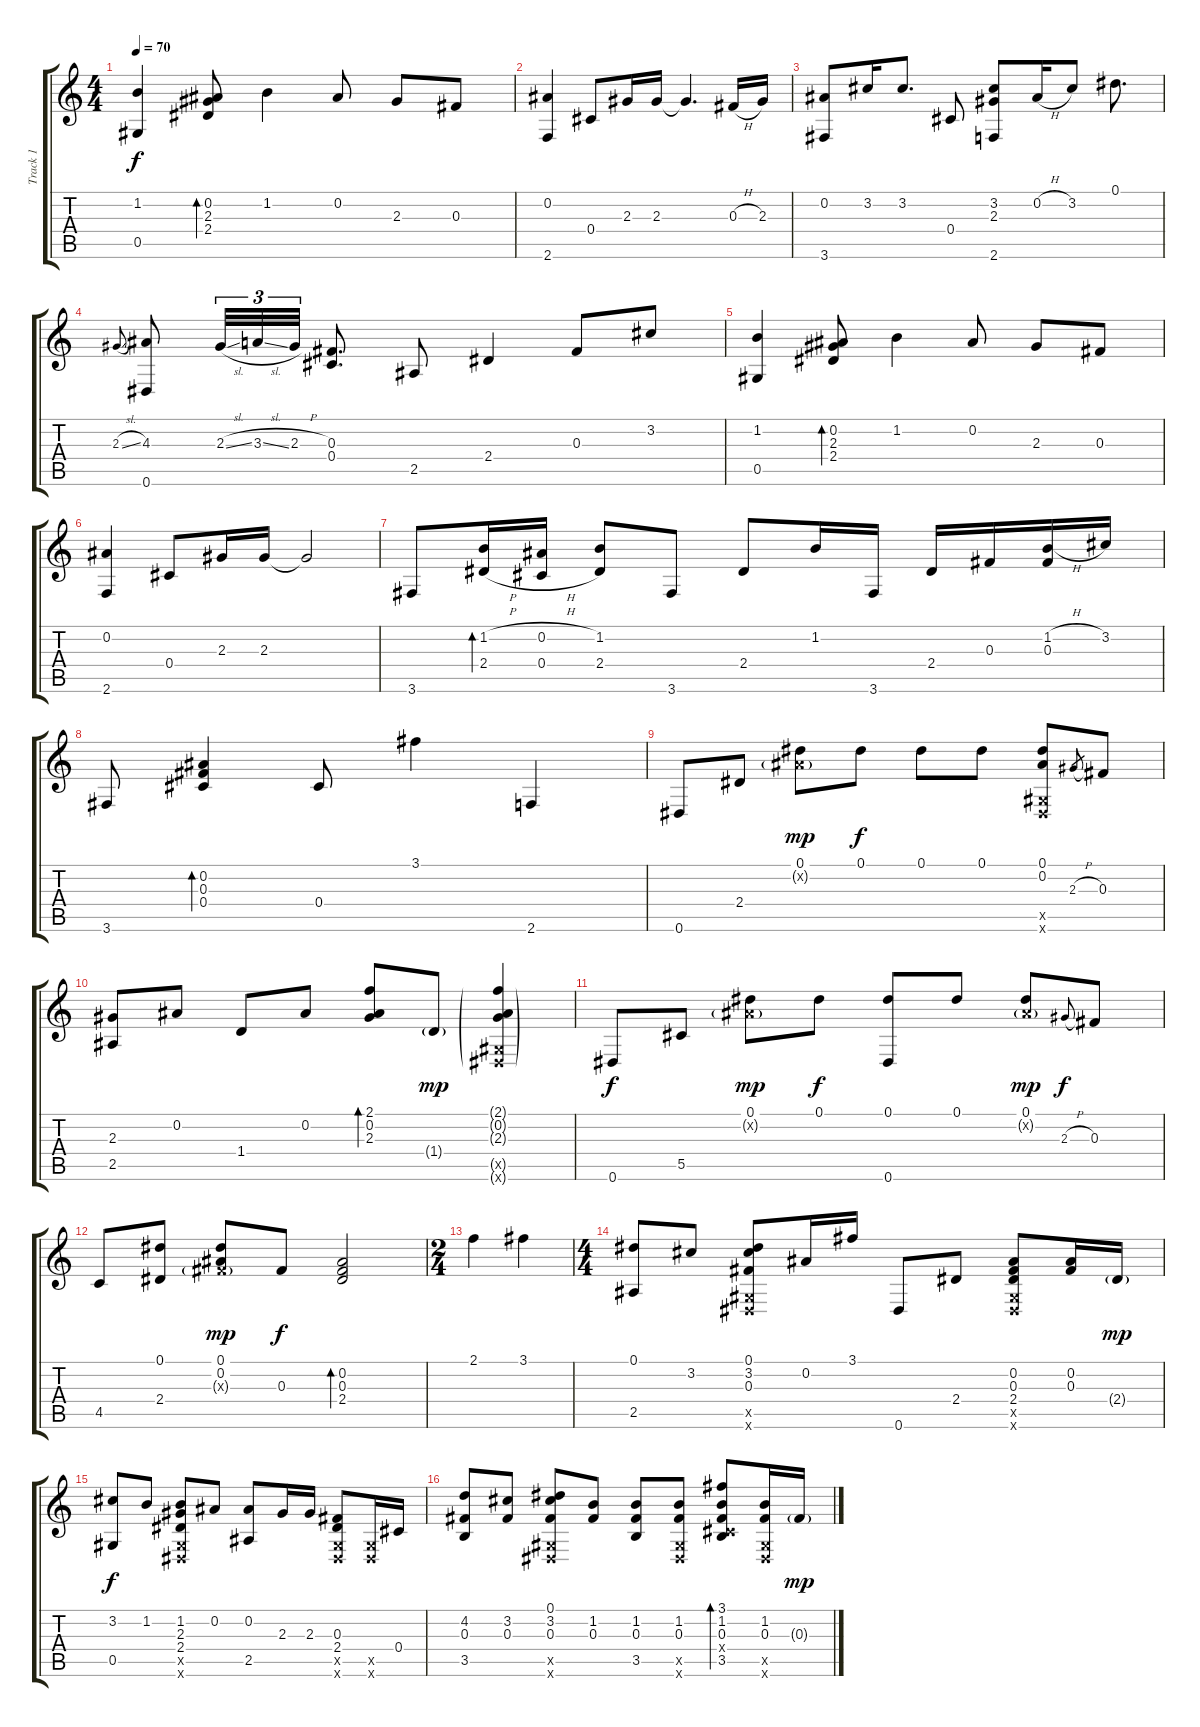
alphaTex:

\track ("Track 1" "Track 1") {instrument acousticguitarsteel}
\staff {score tabs}
\tuning (Eb4 Bb3 Gb3 Db3 Ab2 Eb2) {hide}
\ts (4 4)
\tempo 70
\clef g2
\ks c
(1.2 0.5).4{dy f} (0.2 2.3 2.4).8{bd 120} 1.2.4 0.2.8 2.3.8 0.3.8 |
(0.2 2.6).4 0.4.8 2.3.16 2.3.16 2.3{t}.4{d} 0.3{h}.16 2.3.16 |
(0.2 3.6).8 3.2.16 3.2.8{d} 0.4.8 (3.2 2.3 2.6).8 0.2{h}.16 3.2.8 0.1.8{d} |
2.3{sl}.8{gr onbeat} (4.3 0.6).8 2.3{sl}.32{tu (3 2)} 3.3{sl}.32{tu (3 2)} 2.3{h}.32{tu (3 2)} (0.3 0.4).8{d} 2.5.8 2.4.4 0.3.8 3.2.8 |
(1.2 0.5).4 (0.2 2.3 2.4).8{bd 120} 1.2.4 0.2.8 2.3.8 0.3.8 |
(0.2 2.6).4 0.4.8 2.3.16 2.3.16 2.3{t}.2 |
3.6.8 (1.2{h} 2.4{h}).16{bd 120} (0.2{h} 0.4{h}).16 (1.2 2.4).8 3.6.8 2.4.8 1.2.16 3.6.16 2.4.16 0.3.16 (1.2{h} 0.3).16 3.2.16 |
3.6.8 (0.2 0.3 0.4).4{bd 120} 0.4.8 3.1.4 2.6.4 |
0.6.8 2.4.8 (0.1 0.2{g x}).8{dy mp} 0.1.8{dy f} 0.1.8 0.1.8 (0.1 0.2 0.5{x} 0.6{x}).8 2.3{h}.8{gr} 0.3.8 |
(2.3 2.5).8 0.2.8 1.4.8 0.2.8 (2.1 0.2 2.3).8{bd 120} 1.4{g}.8{dy mp} (2.1{g} 0.2{g} 2.3{g} 0.5{g x} 0.6{g x}).4 |
0.6.8{dy f} 5.5.8 (0.1 0.2{g x}).8{dy mp} 0.1.8{dy f} (0.1 0.6).8 0.1.8 (0.1 0.2{g x}).8{dy mp} 2.3{h}.8{gr onbeat dy f} 0.3.8 |
4.5.8 (0.1 2.4).8 (0.1 0.2 0.3{g x}).8{dy mp} 0.3.8{dy f} (0.2 0.3 2.4).2{bd 120} |
\ts (2 4)
2.1.4 3.1.4 |
\ts (4 4)
(0.1 2.5).8 3.2.8 (0.1 3.2 0.3 0.5{x} 0.6{x}).8 0.2.16 3.1.16 0.6.8 2.4.8 (0.2 0.3 2.4 0.5{x} 0.6{x}).8 (0.2 0.3).16 2.4{g}.16{dy mp} |
(3.2 0.5).8{dy f} 1.2.8 (1.2 2.3 2.4 0.5{x} 0.6{x}).8 0.2.8 (0.2 2.5).8 2.3.16 2.3.16 (0.3 2.4 0.5{x} 0.6{x}).8 (0.5{x} 0.6{x}).16 0.4.16 |
(4.2 0.3 3.5).8 (3.2 0.3).8 (0.1 3.2 0.3 0.5{x} 0.6{x}).8 (1.2 0.3).8 (1.2 0.3 3.5).8 (1.2 0.3 0.5{x} 0.6{x}).8 (3.1 1.2 0.3 0.4{x} 3.5).8{bd 60} (1.2 0.3 0.5{x} 0.6{x}).16 0.3{g}.16{dy mp}
